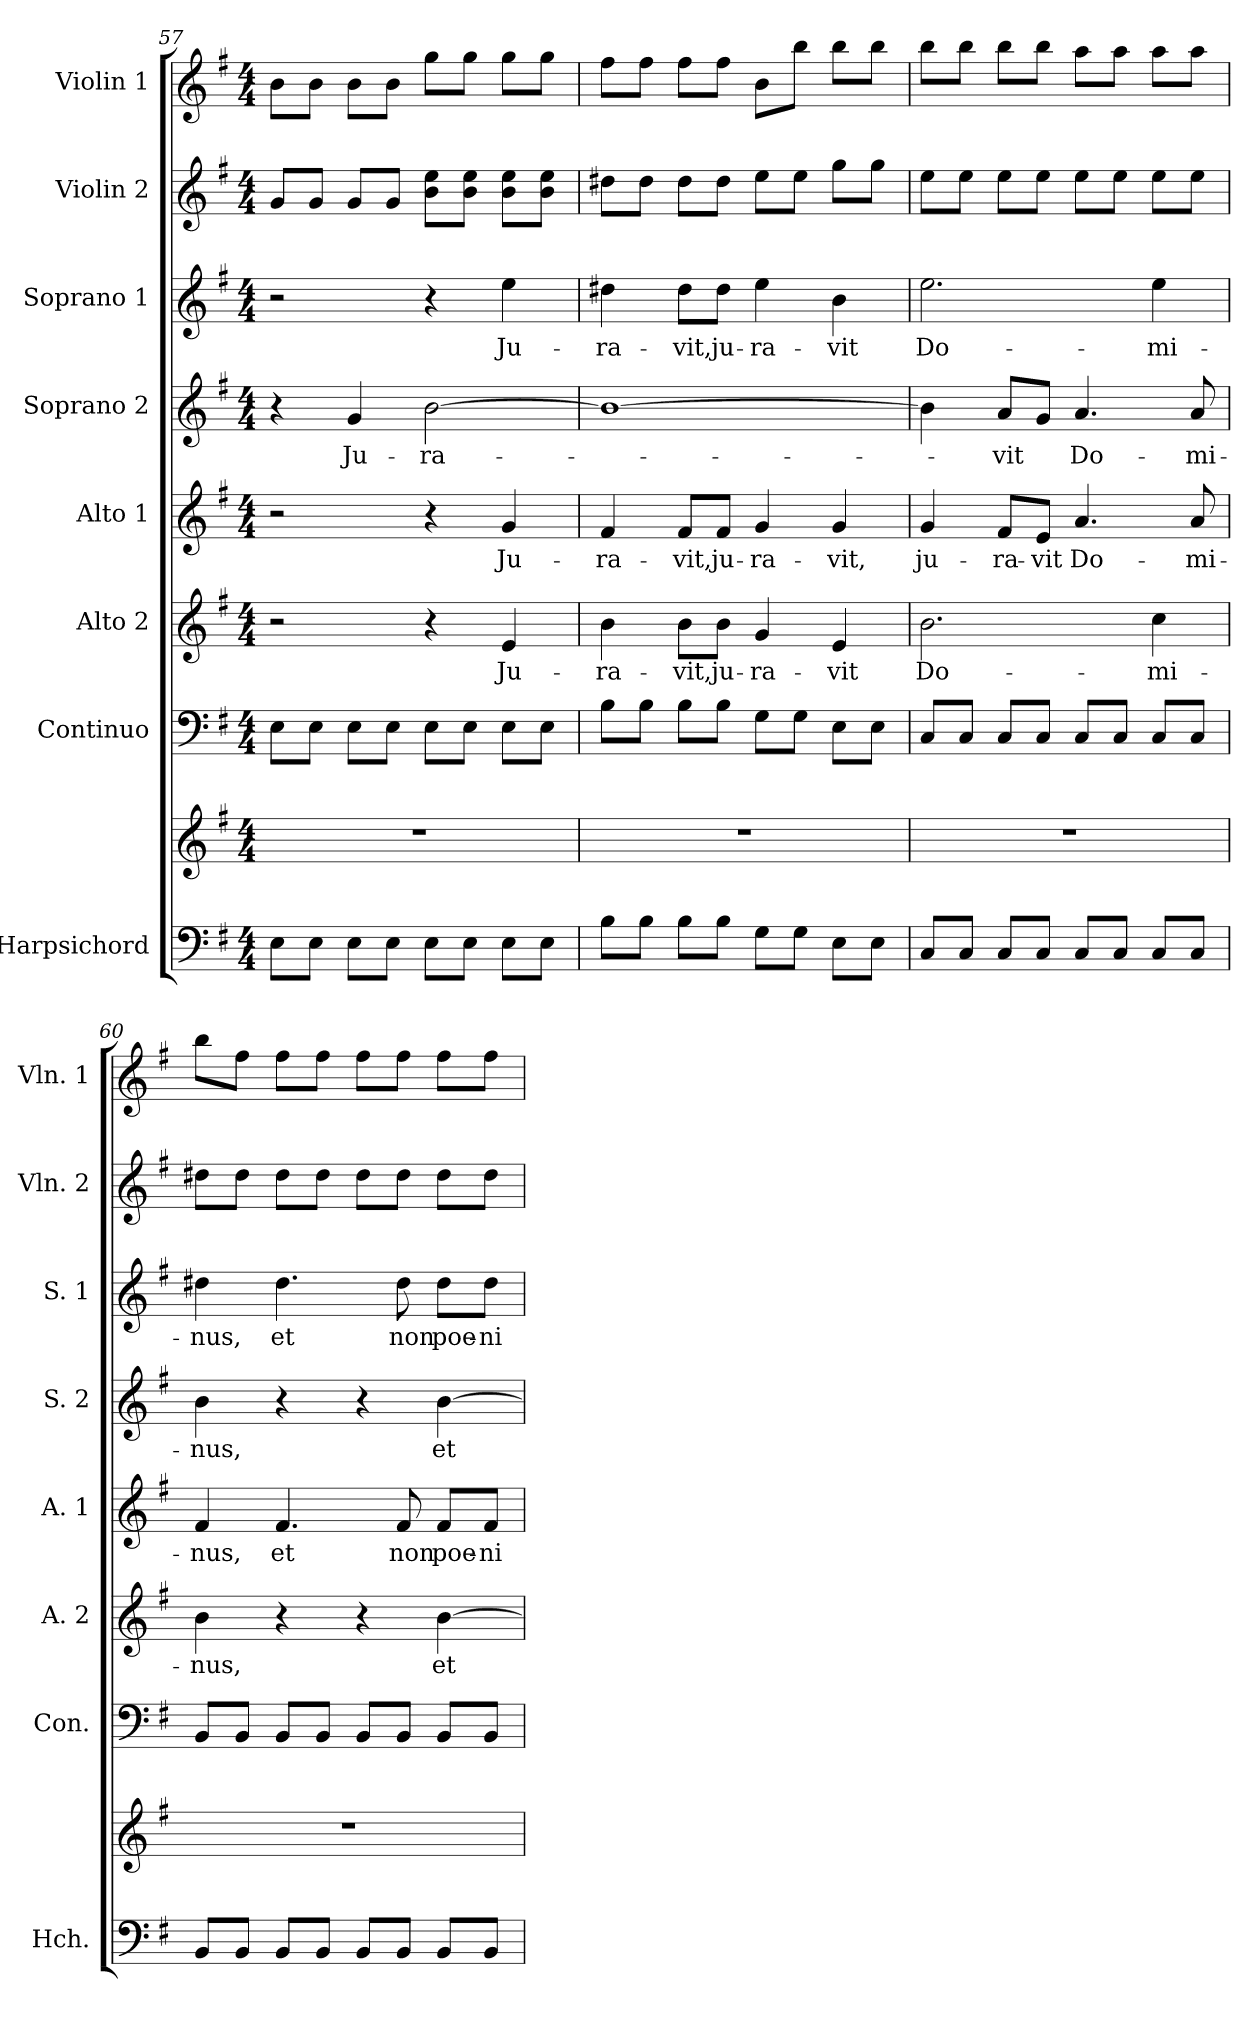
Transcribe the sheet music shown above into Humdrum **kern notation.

**kern	**kern	**kern	**kern	**text	**kern	**text	**kern	**text	**kern	**text	**kern	**kern
*part8	*part8	*part7	*part6	*part6	*part5	*part5	*part4	*part4	*part3	*part3	*part2	*part1
*staff9	*staff8	*staff7	*staff6	*staff6	*staff5	*staff5	*staff4	*staff4	*staff3	*staff3	*staff2	*staff1
*I"Harpsichord	*	*I"Continuo	*I"Alto 2	*	*I"Alto 1	*	*I"Soprano 2	*	*I"Soprano 1	*	*I"Violin 2	*I"Violin 1
*I'Hch.	*	*I'Con.	*I'A. 2	*	*I'A. 1	*	*I'S. 2	*	*I'S. 1	*	*I'Vln. 2	*I'Vln. 1
*clefF4	*clefG2	*clefF4	*clefG2	*	*clefG2	*	*clefG2	*	*clefG2	*	*clefG2	*clefG2
*k[f#]	*k[f#]	*k[f#]	*k[f#]	*	*k[f#]	*	*k[f#]	*	*k[f#]	*	*k[f#]	*k[f#]
*M4/4	*M4/4	*M4/4	*M4/4	*	*M4/4	*	*M4/4	*	*M4/4	*	*M4/4	*M4/4
=57	=57	=57	=57	=57	=57	=57	=57	=57	=57	=57	=57	=57
8E\L	1r	8E\L	2r	.	2r	.	4r	.	2r	.	8g/L	8b\L
8E\J	.	8E\J	.	.	.	.	.	.	.	.	8g/J	8b\J
!	!	!	!	!	!	!	!	!LO:LY:b	!	!	!	!
8E\L	.	8E\L	.	.	.	.	4g/	Ju-	.	.	8g/L	8b\L
8E\J	.	8E\J	.	.	.	.	.	.	.	.	8g/J	8b\J
!	!	!	!	!	!	!	!	!LO:LY:b	!	!	!	!
8E\L	.	8E\L	4r	.	4r	.	[2b\	-ra-	4r	.	8b\ 8ee\L	8gg\L
8E\J	.	8E\J	.	.	.	.	.	.	.	.	8b\ 8ee\J	8gg\J
!	!	!	!	!LO:LY:b	!	!LO:LY:b	!	!	!	!LO:LY:b	!	!
8E\L	.	8E\L	4e/	Ju-	4g/	Ju-	.	.	4ee\	Ju-	8b\ 8ee\L	8gg\L
8E\J	.	8E\J	.	.	.	.	.	.	.	.	8b\ 8ee\J	8gg\J
!!LO:LB:g=z
=58	=58	=58	=58	=58	=58	=58	=58	=58	=58	=58	=58	=58
!	!	!	!	!LO:LY:b	!	!LO:LY:b	!	!	!	!LO:LY:b	!	!
8B\L	1r	8B\L	4b\	-ra-	4f#/	-ra-	1b_	.	4dd#X\	-ra-	8dd#X\L	8ff#\L
8B\J	.	8B\J	.	.	.	.	.	.	.	.	8dd#\J	8ff#\J
!	!	!	!	!LO:LY:b	!	!LO:LY:b	!	!	!	!LO:LY:b	!	!
8B\L	.	8B\L	8b\L	-vit,	8f#/L	-vit,	.	.	8dd#\L	-vit,	8dd#\L	8ff#\L
!	!	!	!	!LO:LY:b	!	!LO:LY:b	!	!	!	!LO:LY:b	!	!
8B\J	.	8B\J	8b\J	ju-	8f#/J	ju-	.	.	8dd#\J	ju-	8dd#\J	8ff#\J
!	!	!	!	!LO:LY:b	!	!LO:LY:b	!	!	!	!LO:LY:b	!	!
8G\L	.	8G\L	4g/	-ra-	4g/	-ra-	.	.	4ee\	-ra-	8ee\L	8b\L
8G\J	.	8G\J	.	.	.	.	.	.	.	.	8ee\J	8bb\J
!	!	!	!	!LO:LY:b	!	!LO:LY:b	!	!	!	!LO:LY:b	!	!
8E\L	.	8E\L	4e/	-vit	4g/	-vit,	.	.	4b\	-vit	8gg\L	8bb\L
8E\J	.	8E\J	.	.	.	.	.	.	.	.	8gg\J	8bb\J
=59	=59	=59	=59	=59	=59	=59	=59	=59	=59	=59	=59	=59
!	!	!	!	!LO:LY:b	!	!LO:LY:b	!	!	!	!LO:LY:b	!	!
8C/L	1r	8C/L	2.b\	Do-	4g/	ju-	4b\]	.	2.ee\	Do-	8ee\L	8bb\L
8C/J	.	8C/J	.	.	.	.	.	.	.	.	8ee\J	8bb\J
!	!	!	!	!	!	!LO:LY:b	!	!LO:LY:b	!	!	!	!
8C/L	.	8C/L	.	.	8f#/L	-ra-	8a/L	-vit	.	.	8ee\L	8bb\L
!	!	!	!	!	!	!LO:LY:b	!	!	!	!	!	!
8C/J	.	8C/J	.	.	8e/J	-vit	8g/J	.	.	.	8ee\J	8bb\J
!	!	!	!	!	!	!LO:LY:b	!	!LO:LY:b	!	!	!	!
8C/L	.	8C/L	.	.	4.a/	Do-	4.a/	Do-	.	.	8ee\L	8aa\L
8C/J	.	8C/J	.	.	.	.	.	.	.	.	8ee\J	8aa\J
!	!	!	!	!LO:LY:b	!	!	!	!	!	!LO:LY:b	!	!
8C/L	.	8C/L	4cc\	-mi-	.	.	.	.	4ee\	-mi-	8ee\L	8aa\L
!	!	!	!	!	!	!LO:LY:b	!	!LO:LY:b	!	!	!	!
8C/J	.	8C/J	.	.	8a/	-mi-	8a/	-mi-	.	.	8ee\J	8aa\J
=60	=60	=60	=60	=60	=60	=60	=60	=60	=60	=60	=60	=60
!	!	!	!	!LO:LY:b	!	!LO:LY:b	!	!LO:LY:b	!	!LO:LY:b	!	!
8BB/L	1r	8BB/L	4b\	-nus,	4f#/	-nus,	4b\	-nus,	4dd#X\	-nus,	8dd#X\L	8bb\L
8BB/J	.	8BB/J	.	.	.	.	.	.	.	.	8dd#\J	8ff#\J
!	!	!	!	!	!	!LO:LY:b	!	!	!	!LO:LY:b	!	!
8BB/L	.	8BB/L	4r	.	4.f#/	et	4r	.	4.dd#\	et	8dd#\L	8ff#\L
8BB/J	.	8BB/J	.	.	.	.	.	.	.	.	8dd#\J	8ff#\J
8BB/L	.	8BB/L	4r	.	.	.	4r	.	.	.	8dd#\L	8ff#\L
!	!	!	!	!	!	!LO:LY:b	!	!	!	!LO:LY:b	!	!
8BB/J	.	8BB/J	.	.	8f#/	non	.	.	8dd#\	non	8dd#\J	8ff#\J
!	!	!	!	!LO:LY:b	!	!LO:LY:b	!	!LO:LY:b	!	!LO:LY:b	!	!
8BB/L	.	8BB/L	[4b\	et	8f#/L	poe-	[4b\	et	8dd#\L	poe-	8dd#\L	8ff#\L
!	!	!	!	!	!	!LO:LY:b	!	!	!	!LO:LY:b	!	!
8BB/J	.	8BB/J	.	.	8f#/J	-ni-	.	.	8dd#\J	-ni-	8dd#\J	8ff#\J
=	=	=	=	=	=	=	=	=	=	=	=	=
*-	*-	*-	*-	*-	*-	*-	*-	*-	*-	*-	*-	*-
